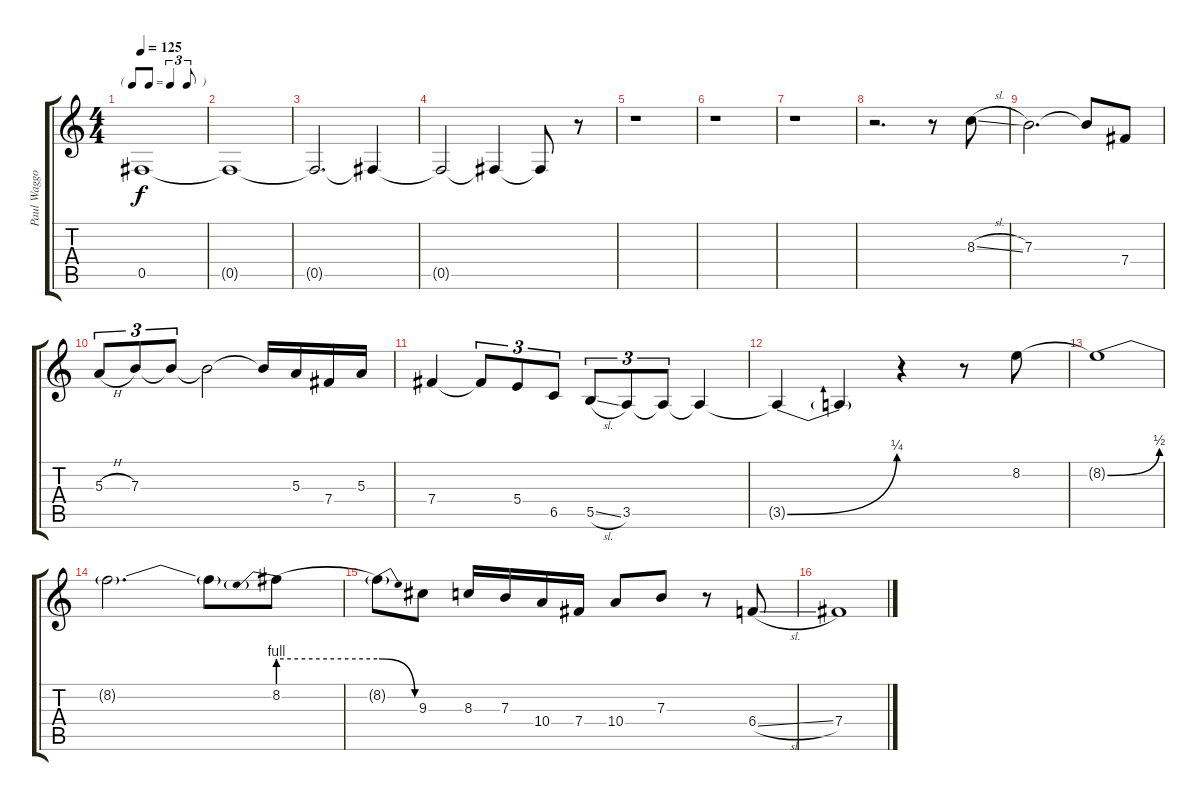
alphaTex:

\track ("Paul Waggoner - Rhythm" "Paul Waggo") {instrument distortionguitar}
\staff {score tabs}
\tuning (Db4 Ab3 E3 B2 Gb2 Db2) {hide}
\ts (4 4)
\tf triplet8th
\tempo 125
\clef g2
\ks c
0.5.1{dy f} |
0.5{t}.1{volume 11 instrument distortionguitar} |
0.5{t}.2{d} 0.5{t}.4{volume 16} |
0.5{t}.2 0.5{t}.4 0.5{t}.8 r.8 |
r.1 |
r.1 |
r.1 |
r.2{d instrument electricguitarjazz} r.8 8.3{sl}.8 |
7.3.2{d} 7.3{t}.8 7.4.8 |
5.3{h}.8{tu (3 2)} 7.3.8{tu (3 2)} 7.3{t}.8{tu (3 2)} 7.3{t}.2 7.3{t}.16 5.3.16 7.4.16 5.3.16 |
7.4.4 7.4{t}.8{tu (3 2)} 5.4.8{tu (3 2)} 6.5.8{tu (3 2)} 5.5{sl}.8{tu (3 2)} 3.5.8{tu (3 2)} 3.5{t}.8{tu (3 2)} 3.5{t}.4 |
3.5{be (bend 0 0 60 1) t}.4 3.5{t}.4 r.4 r.8 8.2.8 |
8.2{be (bend 0 0 60 2) t}.1 |
8.2{t}.2{d} 8.2{t}.8 8.2{be (prebend 0 4 60 4)}.8 |
8.2{be (release 0 4 60 0) t}.8 9.3.8 8.3.16 7.3.16 10.4.16 7.4.16 10.4.8 7.3.8 r.8 6.4{sl}.8 |
7.4.1
